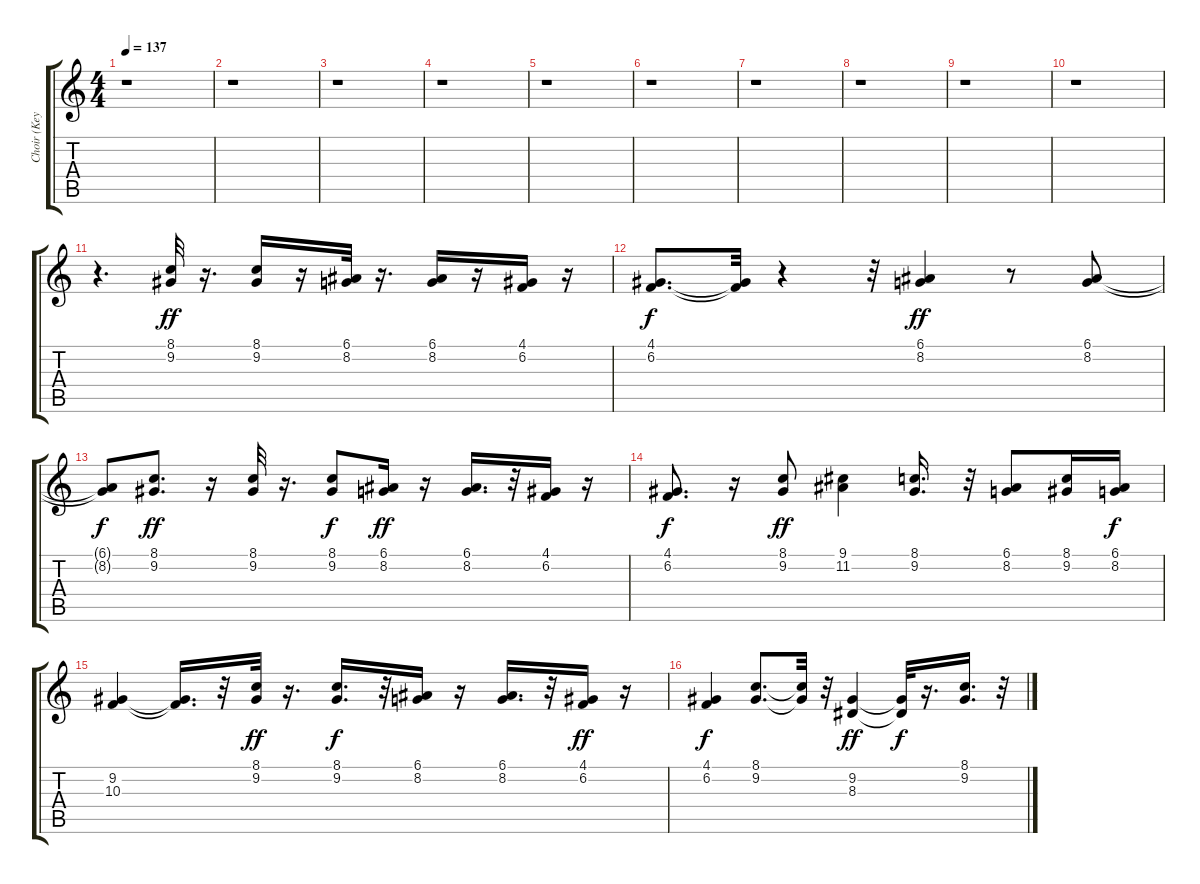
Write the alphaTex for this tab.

\track ("Choir (Keyboard)" "Choir (Key") {instrument choiraahs}
\staff {score tabs}
\tuning (E4 B3 G3 D3 A2 E2) {hide}
\ts (4 4)
\tempo 137
\clef g2
\ks c
r.1{dy f} |
r.1 |
r.1 |
r.1 |
r.1 |
r.1 |
r.1 |
r.1 |
r.1 |
r.1 |
r.4{d} (8.1 9.2).32{dy ff} r.16{d} (8.1 9.2).16 r.16 (6.1 8.2).32 r.16{d} (6.1 8.2).16 r.16 (4.1 6.2).16 r.16 |
(4.1 6.2).8{d dy f} (4.1{t} 6.2{t}).32 r.4 r.32 (6.1 8.2).4{dy ff} r.8 (6.1 8.2).8 |
(6.1{t} 8.2{t}).8{dy f} (8.1 9.2).8{d dy ff} r.16 (8.1 9.2).32 r.16{d} (8.1 9.2).8{dy f} (6.1 8.2).16{dy ff} r.16 (6.1 8.2).16{d} r.32 (4.1 6.2).16 r.16 |
(4.1 6.2).8{d dy f} r.16 (8.1 9.2).8{dy ff} (9.1 11.2).4 (8.1 9.2).16{d} r.32 (6.1 8.2).8 (8.1 9.2).16 (6.1 8.2).16{dy f} |
(9.2 10.3).4 (9.2{t} 10.3{t}).16{d} r.32 (8.1 9.2).32{dy ff} r.16{d} (8.1 9.2).16{d dy f} r.32 (6.1 8.2).16 r.16 (6.1 8.2).16{d} r.32 (4.1 6.2).16{dy ff} r.16 |
(4.1 6.2).4{dy f} (8.1 9.2).8{d} (8.1{t} 9.2{t}).32 r.32 (9.2 8.3).4{dy ff} (9.2{t} 8.3{t}).32{dy f} r.16{d} (8.1 9.2).16{d} r.32
